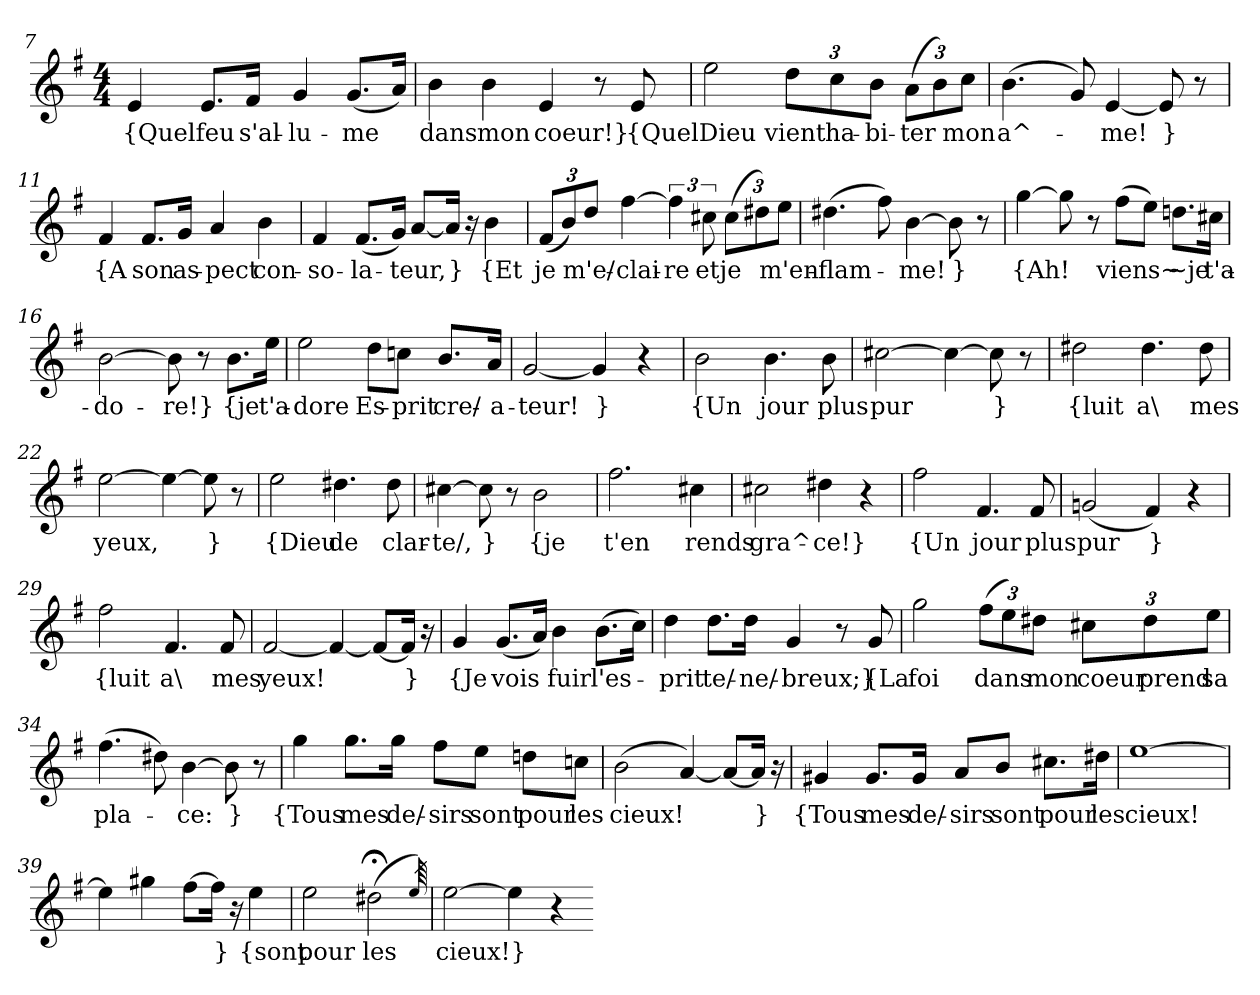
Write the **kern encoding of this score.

**kern	**text
*part1	*part1
*staff1	*staff1
*clefG2	*
*k[f#]	*
*M4/4	*
=7	=7
4e	{Quel
8.e/L	feu
16f#/Jk	s'al-
4g	-lu-
(8.g/L	-me
16a/Jk)	.
=8	=8
4b	dans
4b	mon
4e	coeur!}
8r	.
8e	{Quel
=9	=9
2ee	Dieu
12dd\L	vient
12cc\	ha-
12b\J	-bi-
(12a\L	-ter
12b\)	.
12cc\J	mon
=10	=10
(4.b	a^-
8g)	.
[4e	me!
8e]	}
8r	.
=11	=11
4f#	{A
8.f#/L	son
16g/Jk	as-
4a	-pect
4b	con-
=12	=12
4f#	-so-
(8.f#/L	-la-
16g/Jk)	.
[8a/L	-teur,
16a/Jk]	}
16r	.
4b	{Et
=13	=13
(12f#/L	je
12b/)	.
12dd/J	m'e/-
[4ff#	-clai-
6ff#]	-re
12cc#X	et
(12cc#\L	je
12dd#X\)	.
12ee\J	m'en-
=14	=14
(4.dd#X	-flam-
8ff#)	.
[4b	-me!
8b]	}
8r	.
=15	=15
[4gg	{Ah!
8gg]	.
8r	.
(8ff#\L	viens~
8ee\J)	.
8.ddn\L	~je
16cc#X\Jk	t'a-
=16	=16
[2b	-do-
8b]	-re!}
8r	.
8.b\L	{je
16ee\Jk	t'a-
=17	=17
2ee	-dore
8dd\L	Es-
8ccn\J	-prit
8.b/L	cre/-
16a/Jk	-a-
=18	=18
[2g	-teur!
4g]	}
4r	.
=19	=19
2b	{Un
4.b	jour
8b	plus
=20	=20
[2cc#X	pur
4cc#_	.
8cc#]	}
8r	.
=21	=21
2dd#X	{luit
4.dd#	a\
8dd#	mes
=22	=22
[2ee	yeux,
4ee_	.
8ee]	}
8r	.
=23	=23
2ee	{Dieu
4.dd#X	de
8dd#	clar-
=24	=24
[4cc#X	-te/,
8cc#]	}
8r	.
2b	{je
=25	=25
2.ff#	t'en
4cc#X	rends
=26	=26
2cc#X	gra^-
4dd#X	-ce!}
4r	.
=27	=27
2ff#	{Un
4.f#	jour
8f#	plus
=28	=28
(2gn	pur
4f#)	}
4r	.
=29	=29
2ff#	{luit
4.f#	a\
8f#	mes
=30	=30
[2f#	yeux!
4f#_	.
8f#/L_	.
16f#/Jk]	}
16r	.
=31	=31
4g	{Je
(8.g/L	vois
16a/Jk)	.
4b	fuir
(8.b\L	l'es-
16cc\Jk)	.
=32	=32
4dd	-prit
8.dd\L	te/-
16dd\Jk	-ne/-
4g	-breux;}
8r	.
8g	{La
=33	=33
2gg	foi
(12ff#\L	dans
12ee\)	.
12dd#X\J	mon
12cc#X\L	coeur
12dd#\	prend
12ee\J	sa
=34	=34
(4.ff#	pla-
8dd#X)	.
[4b	-ce:
8b]	}
8r	.
=35	=35
4gg	{Tous
8.gg\L	mes
16gg\Jk	de/-
8ff#\L	-sirs
8ee\J	sont
8ddn\L	pour
8ccn\J	les
=36	=36
(2b	cieux!
[4a)	.
8a/L_	.
16a/Jk]	}
16r	.
=37	=37
4g#X	{Tous
8.g#/L	mes
16g#/Jk	de/-
8a/L	-sirs
8b/J	sont
8.cc#X\L	pour
16dd#X\Jk	les
=38	=38
[1ee	cieux!
=39	=39
4ee]	.
4gg#X	.
[8ff#\L	.
16ff#\Jk]	}
16r	.
4ee	{sont
=40	=40
2ee	pour
(2dd#X;<	les
64qee)	.
=41	=41
[2ee	cieux!
4ee]	}
4r	.
=-	=-
*-	*-
